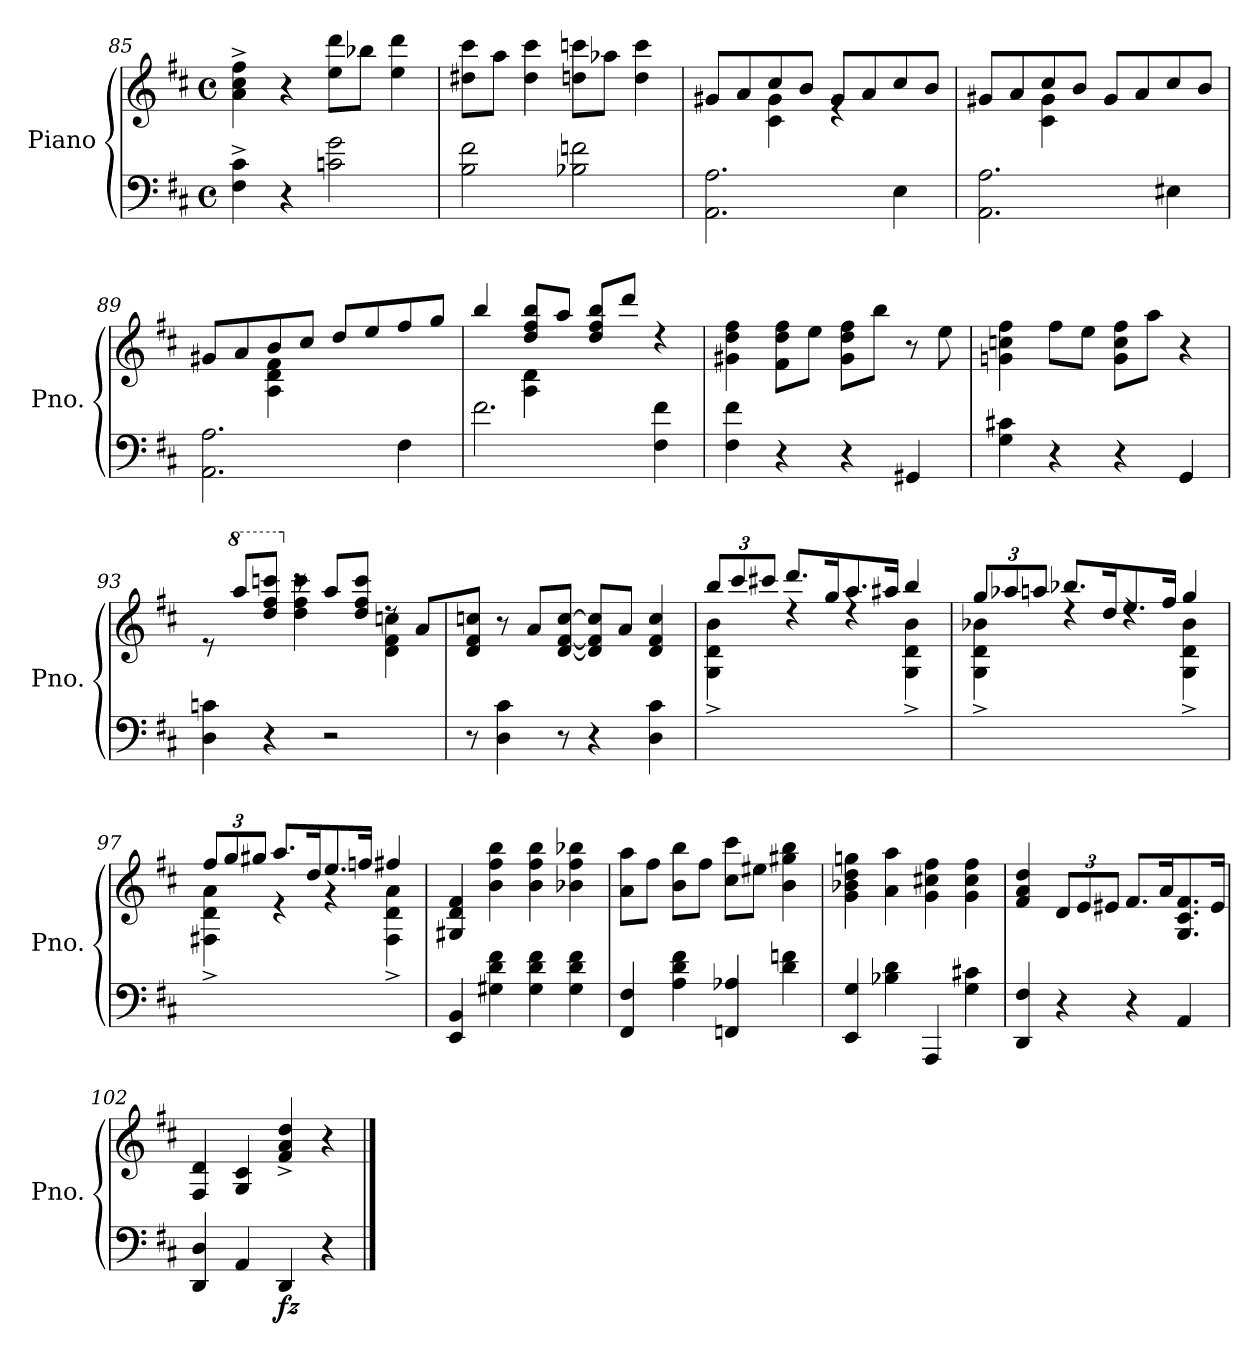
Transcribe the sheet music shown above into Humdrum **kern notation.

**kern	**kern	**dynam
*part1	*part1	*part1
*staff2	*staff1	*staff1/2
*I"Piano	*	*
*I'Pno.	*	*
*clefF4	*clefG2	*
*k[f#c#]	*k[f#c#]	*
*M4/4	*M4/4	*
*met(c)	*met(c)	*
=85	=85	=85
4F#\^ 4c#\^	4a\^ 4cc#\^ 4ff#\^	.
4r	4r	.
2cn\ 2g\	8ee\ 8ddd\L	.
.	8bb-X\J	.
.	4ee\ 4ddd\	.
!!LO:PB:g=z
=86	=86	=86
2B\ 2f#\	8dd#X\ 8ccc#\L	.
.	8aa\J	.
.	4dd#\ 4ccc#\	.
2B-X\ 2fn\	8ddn\ 8cccn\L	.
.	8aa-X\J	.
.	4dd\ 4ccc\	.
=87	=87	=87
*	*^	*
2.AA\ 2.A\	8g#X/L	4ryy	.
.	8a/	.	.
.	8cc#/	4c#\ 4g#\	.
.	8b/J	.	.
.	8g#/L	4re	.
.	8a/	.	.
4E\	8cc#/	4ryy	.
.	8b/J	.	.
=88	=88	=88	=88
2.AA\ 2.A\	8g#X/L	4ryy	.
.	8a/	.	.
.	8cc#/	4c#\ 4g#\	.
.	8b/J	.	.
.	8g#/L	2ryy	.
.	8a/	.	.
4E#X\	8cc#/	.	.
.	8b/J	.	.
=89	=89	=89	=89
2.AA\ 2.A\	8g#X/L	4ryy	.
.	8a/	.	.
.	8b/	4A\ 4d\ 4f#\	.
.	8cc#/J	.	.
.	8dd/L	2ryy	.
.	8ee/	.	.
4F#\	8ff#/	.	.
.	8gg/J	.	.
=90	=90	=90	=90
2.f#\	4bb/	4ryy	.
.	8dd/ 8ff#/ 8bb/L	4A\ 4d\	.
.	8aa/J	.	.
.	8dd/ 8ff#/ 8bb/L	2ryy	.
.	8ddd/J	.	.
4F#\ 4f#\	4rdd	.	.
*	*v	*v	*
=91	=91	=91
4F#\ 4f#\	4g#X\ 4dd\ 4ff#\	.
4r	8f#\ 8dd\ 8ff#\L	.
.	8ee\J	.
4r	8g#\ 8dd\ 8ff#\L	.
.	8bb\J	.
4GG#X/	8r	.
.	8ee\	.
!!LO:LB:g=z
=92	=92	=92
4G\ 4c#X\	4gn\ 4ccn\ 4ff#\	.
4r	8ff#\L	.
.	8ee\J	.
4r	8g\ 8cc\ 8ff#\L	.
.	8aa\J	.
4GG/	4r	.
=93	=93	=93
*	*^	*
4D\ 4cn\	8re	4.ryy	.
*	*8va	*	*
.	8aaa/L	.	.
4r	8ddd/ 8fff#/ 8ccccn/J	.	.
*	*X8va	*	*
.	8rccc	4dd\ 4ff#\ 4ccc\	.
2r	8aa/L	.	.
.	8dd/ 8ff#/ 8ccc/J	8ryy	.
.	8rdd	4d\ 4f#\ 4ccn\	.
.	8a/L	.	.
*	*v	*v	*
=94	=94	=94
8r	8d/ 8f#/ 8ccn/J	.
4D\ 4c#\	8r	.
.	8a/L	.
8r	[8d/ [8f#/ [8cc/J	.
4r	8d/] 8f#/] 8cc/]L	.
.	8a/J	.
4D\ 4c#\	4d/ 4f#/ 4cc/	.
=95	=95	=95
*	*Xbrackettup	*
*	*^	*
1ryy	12bb/L	4G\^ 4d\^ 4b\^	.
.	12ccc#/	.	.
.	12ccc#X/J	.	.
.	8.ddd/L	4rdd	.
.	16gg/K	.	.
.	8.aa/	4rdd	.
.	16aa#X/Jk	.	.
.	4bb/	4G\^ 4d\^ 4b\^	.
=96	=96	=96	=96
1ryy	12gg/L	4G\^ 4d\^ 4b-X\^	.
.	12aa-X/	.	.
.	12aan/J	.	.
.	8.bb-X/L	4rdd	.
.	16dd/K	.	.
.	8.ee/	4rdd	.
.	16ff#/Jk	.	.
.	4gg/	4G\^ 4d\^ 4b-\^	.
!!LO:LB:g=z	!!
=97	=97	=97	=97
1ryy	12ff#/L	4F#X\^ 4d\^ 4a\^	.
.	12gg/	.	.
.	12gg#X/J	.	.
.	8.aa/L	4r	.
.	16dd/K	.	.
.	8.ee/	4r	.
.	16ffn/Jk	.	.
.	4ff#X/	4F#\^ 4d\^ 4a\^	.
*	*v	*v	*
=98	=98	=98
4EE/ 4BB/	4G#X/ 4d/ 4f#/	.
4G#X\ 4d\ 4f#\	4b\ 4ff#\ 4bb\	.
4G#\ 4d\ 4f#\	4b\ 4ff#\ 4bb\	.
4G#\ 4d\ 4f#\	4b-X\ 4ff#\ 4bb-X\	.
=99	=99	=99
4FF#/ 4F#/	8a\ 8aa\L	.
.	8ff#\J	.
4A\ 4d\ 4f#\	8b\ 8bb\L	.
.	8ff#\J	.
4FFn/ 4A-X/	8cc#\ 8ccc#\L	.
.	8ee#X\J	.
4d\ 4fn\	4b\ 4gg#X\ 4bb\	.
=100	=100	=100
4EE/ 4G/	4g\ 4b-X\ 4dd\ 4ggn\	.
4B-X\ 4d\	4a\ 4aa\	.
4AAA/	4g\ 4cc#X\ 4ff#\	.
4G\ 4c#X\	4g\ 4cc#\ 4ff#\	.
=101	=101	=101
4DD/ 4F#/	4f#/ 4a/ 4dd/	.
4r	12d/L	.
.	12e/	.
.	12e#X/J	.
4r	8.f#/L	.
.	16a/K	.
4AA/	8.G/ 8.c#/ 8.f#/	.
.	16e#/Jk	.
=102	=102	=102
4DD/ 4D/	4F#/ 4d/	.
4AA/	4G/ 4c#/	.
!	!	!LO:DY:b=2
4DD/	4f#/^ 4a/^ 4dd/^	fz
4r	4r	.
==	==	==
*-	*-	*-
